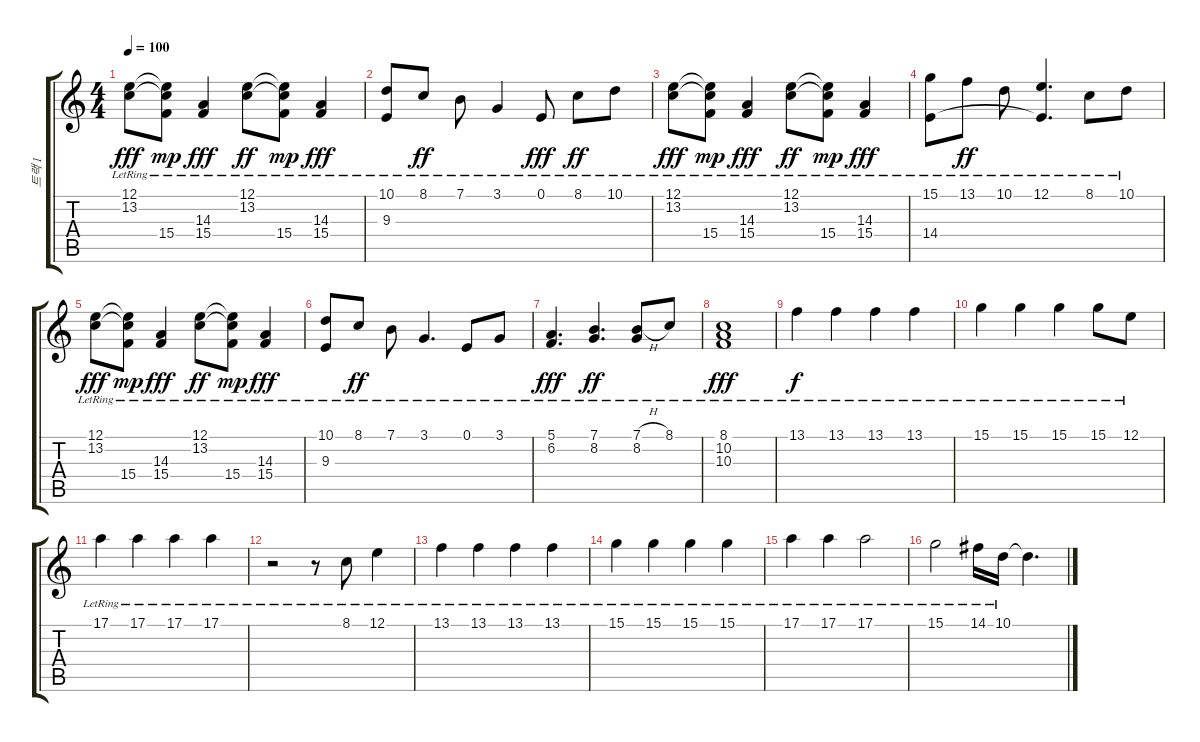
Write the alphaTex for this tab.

\track ("트랙 1" "트랙 1") {instrument acousticgrandpiano}
\staff {score tabs}
\tuning (E4 B3 G3 D3 A2 E2) {hide}
\ts (4 4)
\tempo 100
\clef g2
\ks c
(12.1{lr} 13.2{lr}).8{dy fff} (12.1{t} 13.2{t} 15.4{lr}).8{dy mp} (14.3{lr} 15.4{lr}).4{dy fff} (12.1{lr} 13.2{lr}).8{dy ff} (12.1{t} 13.2{t} 15.4{lr}).8{dy mp} (14.3{lr} 15.4{lr}).4{dy fff} |
(10.1{lr} 9.3{lr}).8 8.1{lr}.8{dy ff} 7.1{lr}.8 3.1{lr}.4 0.1{lr}.8{dy fff} 8.1{lr}.8{dy ff} 10.1{lr}.8 |
(12.1{lr} 13.2{lr}).8{dy fff} (12.1{t} 13.2{t} 15.4{lr}).8{dy mp} (14.3{lr} 15.4{lr}).4{dy fff} (12.1{lr} 13.2{lr}).8{dy ff} (12.1{t} 13.2{t} 15.4{lr}).8{dy mp} (14.3{lr} 15.4{lr}).4{dy fff} |
(15.1{lr} 14.4{lr}).8 13.1{lr}.8{dy ff} 10.1{lr}.8 (12.1{lr} 14.4{t}).4{d} 8.1{lr}.8 10.1{lr}.8 |
(12.1{lr} 13.2{lr}).8{dy fff} (12.1{t} 13.2{t} 15.4{lr}).8{dy mp} (14.3{lr} 15.4{lr}).4{dy fff} (12.1{lr} 13.2{lr}).8{dy ff} (12.1{t} 13.2{t} 15.4{lr}).8{dy mp} (14.3{lr} 15.4{lr}).4{dy fff} |
(10.1{lr} 9.3{lr}).8 8.1{lr}.8{dy ff} 7.1{lr}.8 3.1{lr}.4{d} 0.1{lr}.8 3.1{lr}.8 |
(5.1{lr} 6.2{lr}).4{d dy fff} (7.1{lr} 8.2{lr}).4{d dy ff} (7.1{h lr} 8.2{lr}).8 8.1{lr}.8 |
(8.1{lr} 10.2{lr} 10.3{lr}).1{dy fff} |
13.1{lr}.4{dy f} 13.1{lr}.4 13.1{lr}.4 13.1{lr}.4 |
15.1{lr}.4 15.1{lr}.4 15.1{lr}.4 15.1{lr}.8 12.1{lr}.8 |
17.1{lr}.4 17.1{lr}.4 17.1{lr}.4 17.1{lr}.4 |
r.2 r.8 8.1{lr}.8 12.1{lr}.4 |
13.1{lr}.4 13.1{lr}.4 13.1{lr}.4 13.1{lr}.4 |
15.1{lr}.4 15.1{lr}.4 15.1{lr}.4 15.1{lr}.4 |
17.1{lr}.4 17.1{lr}.4 17.1{lr}.2 |
15.1{lr}.2 14.1{lr}.16 10.1{lr}.16 10.1{t}.4{d}
